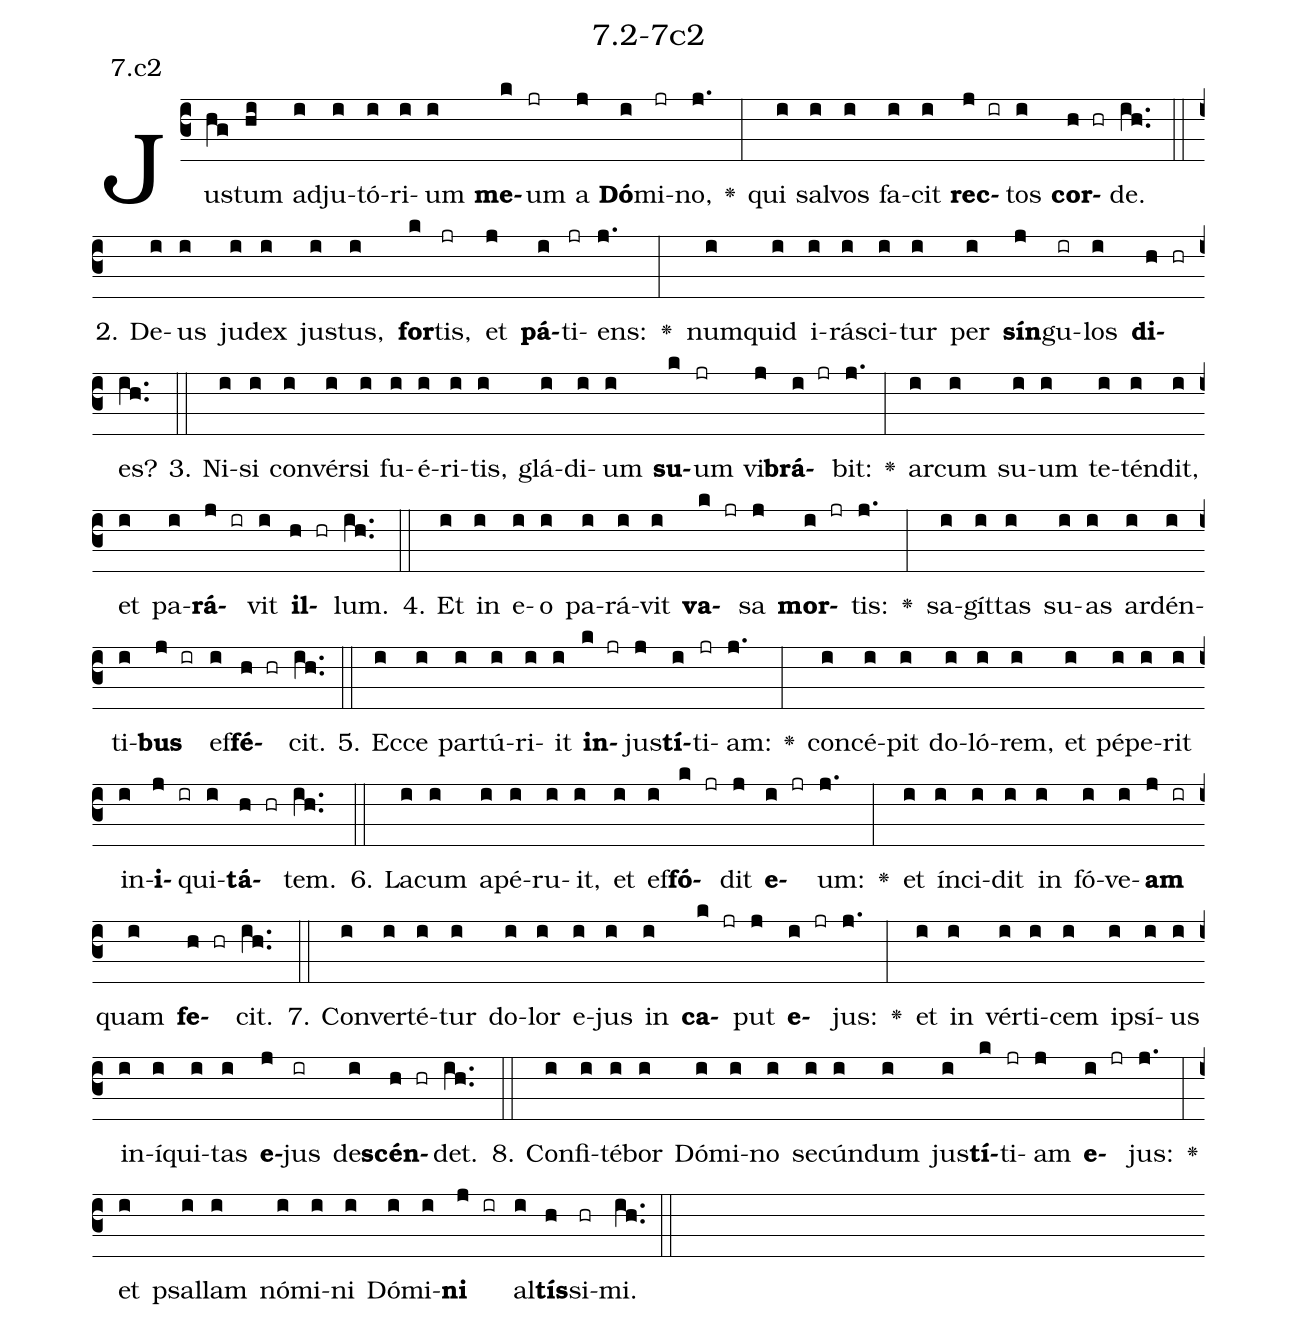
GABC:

name: 7.2-7c2;
annotation: 7.c2;
%%
(c3)Jus(hg)tum(hi) ad(i)ju(i)tó(i)ri(i)um(i) <b>me</b>(k)um(jr) a(j) <b>Dó</b>(i)mi(jr)no,(j.) <v>\greheightstar</v>(:) qui(i) sal(i)vos(i) fa(i)cit(i) <b>rec</b>(j ir)tos(i) <b>cor</b>(h hr)de.(ih..) (::)
2. De(i)us(i) ju(i)dex(i) jus(i)tus,(i) <b>for</b>(k)tis,(jr) et(j) <b>pá</b>(i)ti(jr)ens:(j.) <v>\greheightstar</v>(:) num(i)quid(i) i(i)rá(i)sci(i)tur(i) per(i) <b>sín</b>(j)gu(ir)los(i) <b>di</b>(h hr)es?(ih..) (::)
3. Ni(i)si(i) con(i)vér(i)si(i) fu(i)é(i)ri(i)tis,(i) glá(i)di(i)um(i) <b>su</b>(k)um(jr) vi(j)<b>brá</b>(i jr)bit:(j.) <v>\greheightstar</v>(:) ar(i)cum(i) su(i)um(i) te(i)tén(i)dit,(i) et(i) pa(i)<b>rá</b>(j ir)vit(i) <b>il</b>(h hr)lum.(ih..) (::)
4. Et(i) in(i) e(i)o(i) pa(i)rá(i)vit(i) <b>va</b>(k jr)sa(j) <b>mor</b>(i jr)tis:(j.) <v>\greheightstar</v>(:) sa(i)gít(i)tas(i) su(i)as(i) ar(i)dén(i)ti(i)<b>bus</b>(j ir) ef(i)<b>fé</b>(h hr)cit.(ih..) (::)
5. Ec(i)ce(i) par(i)tú(i)ri(i)it(i) <b>in</b>(k jr)jus(j)<b>tí</b>(i)ti(jr)am:(j.) <v>\greheightstar</v>(:) con(i)cé(i)pit(i) do(i)ló(i)rem,(i) et(i) pé(i)pe(i)rit(i) in(i)<b>i</b>(j ir)qui(i)<b>tá</b>(h hr)tem.(ih..) (::)
6. La(i)cum(i) a(i)pé(i)ru(i)it,(i) et(i) ef(i)<b>fó</b>(k jr)dit(j) <b>e</b>(i jr)um:(j.) <v>\greheightstar</v>(:) et(i) ín(i)ci(i)dit(i) in(i) fó(i)ve(i)<b>am</b>(j ir) quam(i) <b>fe</b>(h hr)cit.(ih..) (::)
7. Con(i)ver(i)té(i)tur(i) do(i)lor(i) e(i)jus(i) in(i) <b>ca</b>(k jr)put(j) <b>e</b>(i jr)jus:(j.) <v>\greheightstar</v>(:) et(i) in(i) vér(i)ti(i)cem(i) ip(i)sí(i)us(i) in(i)í(i)qui(i)tas(i) <b>e</b>(j)jus(ir) de(i)<b>scén</b>(h hr)det.(ih..) (::)
8. Con(i)fi(i)té(i)bor(i) Dó(i)mi(i)no(i) se(i)cún(i)dum(i) jus(i)<b>tí</b>(k)ti(jr)am(j) <b>e</b>(i jr)jus:(j.) <v>\greheightstar</v>(:) et(i) psal(i)lam(i) nó(i)mi(i)ni(i) Dó(i)mi(i)<b>ni</b>(j ir) al(i)<b>tís</b>(h)si(hr)mi.(ih..) (::)
